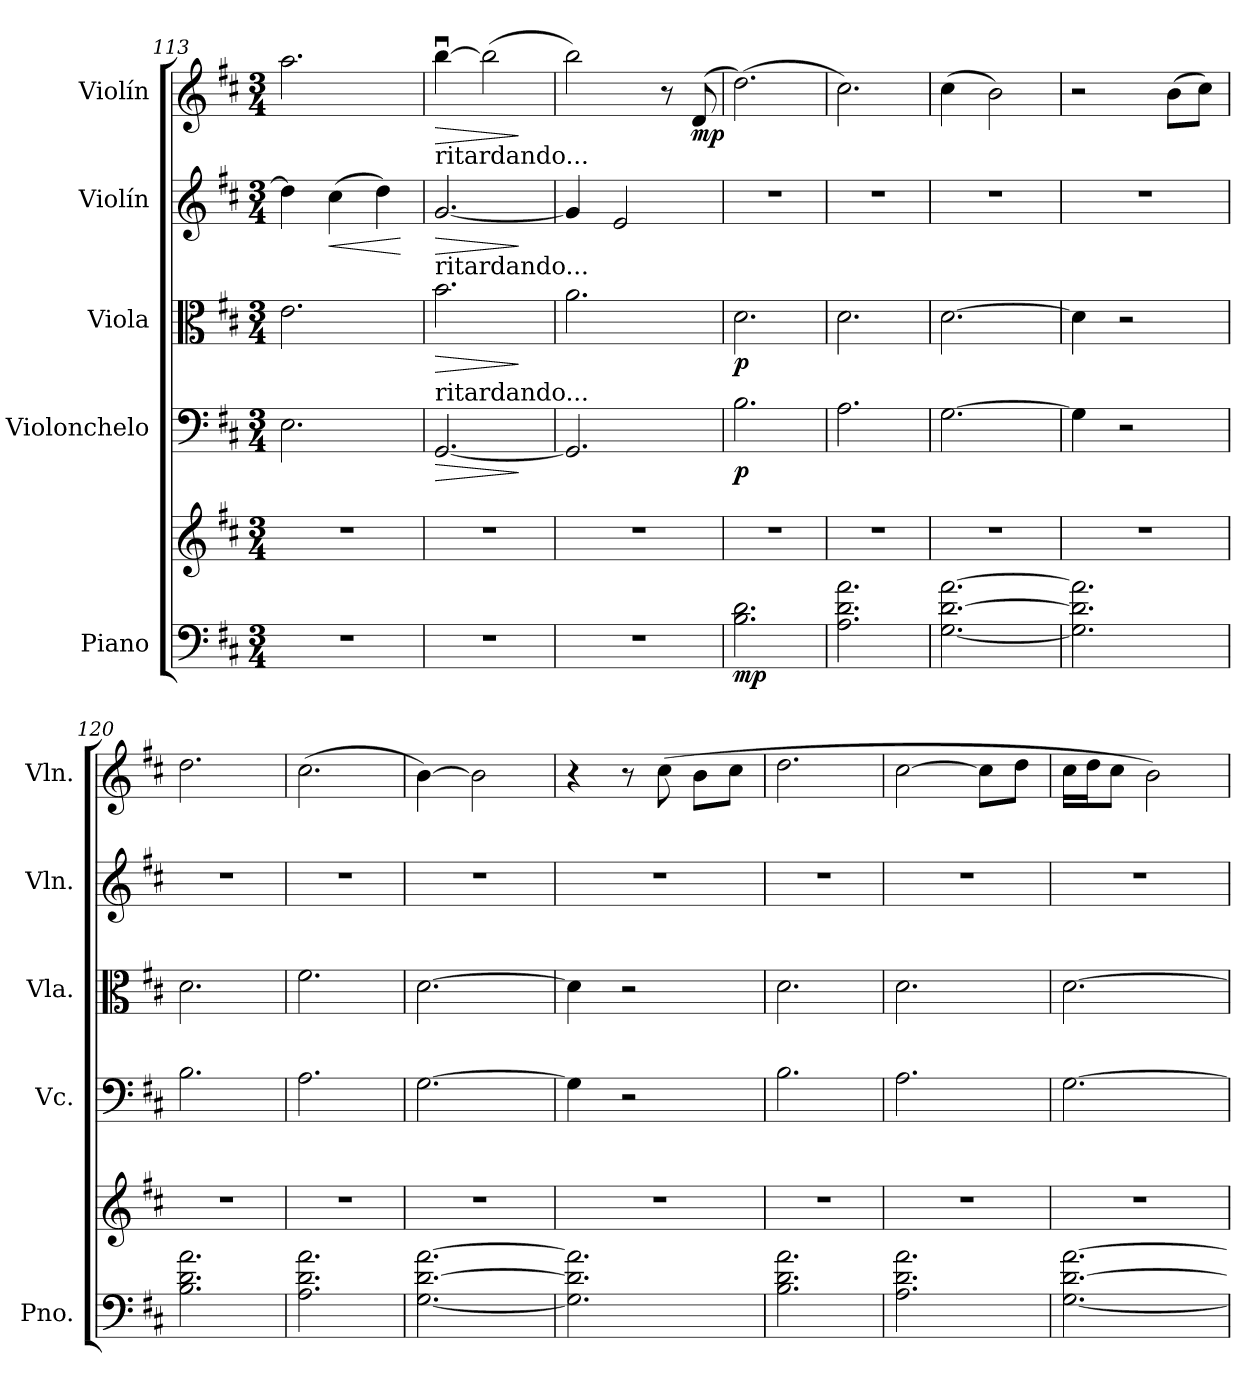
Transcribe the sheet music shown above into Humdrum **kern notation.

**kern	**kern	**dynam	**kern	**dynam	**kern	**dynam	**kern	**dynam	**kern	**dynam
*part5	*part5	*part5	*part4	*part4	*part3	*part3	*part2	*part2	*part1	*part1
*staff6	*staff5	*staff5/6	*staff4	*staff4	*staff3	*staff3	*staff2	*staff2	*staff1	*staff1
*I"Piano	*	*	*I"Violonchelo	*	*I"Viola	*	*I"Violín	*	*I"Violín	*
*I'Pno.	*	*	*I'Vc.	*	*I'Vla.	*	*I'Vln.	*	*I'Vln.	*
*clefF4	*clefG2	*	*clefF4	*	*clefC3	*	*clefG2	*	*clefG2	*
*k[f#c#]	*k[f#c#]	*	*k[f#c#]	*	*k[f#c#]	*	*k[f#c#]	*	*k[f#c#]	*
*M3/4	*M3/4	*	*M3/4	*	*M3/4	*	*M3/4	*	*M3/4	*
=113	=113	=113	=113	=113	=113	=113	=113	=113	=113	=113
2.r	2.r	.	2.E\	.	2.e\	.	4dd\]	.	2.aa\	.
!	!	!	!	!	!	!	!	!LO:HP:b	!	!
.	.	.	.	.	.	.	(4cc#\	<	.	.
.	.	.	.	.	.	.	4dd\)	.	.	.
.	.	.	.	.	.	.	.	[	.	.
=114	=114	=114	=114	=114	=114	=114	=114	=114	=114	=114
!	!	!	!	!	!	!	!	!	!LO:TX:b:t=ritardando...	!
!	!	!	!	!	!LO:TX:a:t=ritardando...	!	!	!	!	!
!	!	!	!LO:TX:a:t=ritardando...	!	!	!	!	!	!	!
!	!	!	!	!LO:HP:b	!	!LO:HP:b	!	!LO:HP:b	!	!LO:HP:b
2.r	2.r	.	[2.GG/	>	2.b\	>	[2.g/	>	[4bbu\	>
.	.	.	.	.	.	.	.	.	(2bb\]	.
.	.	.	.	]	.	]	.	]	.	]
=115	=115	=115	=115	=115	=115	=115	=115	=115	=115	=115
2.r	2.r	.	2.GG/]	.	2.a\	.	4g/]	.	2bb\)	.
.	.	.	.	.	.	.	2e/	.	.	.
.	.	.	.	.	.	.	.	.	8r	.
!	!	!	!	!	!	!	!	!	!	!LO:DY:b
.	.	.	.	.	.	.	.	.	(8d/	mp
!!LO:LB:g=z
=116	=116	=116	=116	=116	=116	=116	=116	=116	=116	=116
!	!	!LO:DY:b=2	!	!LO:DY:b	!	!LO:DY:b	!	!	!	!
2.B\ 2.d\	2.r	mp	2.B\	p	2.d\	p	2.r	.	(2.dd\)	.
=117	=117	=117	=117	=117	=117	=117	=117	=117	=117	=117
2.A\ 2.d\ 2.a\	2.r	.	2.A\	.	2.d\	.	2.r	.	2.cc#\)	.
=118	=118	=118	=118	=118	=118	=118	=118	=118	=118	=118
[2.G\ [2.d\ [2.a\	2.r	.	[2.G\	.	[2.d\	.	2.r	.	(4cc#\	.
.	.	.	.	.	.	.	.	.	2b\)	.
=119	=119	=119	=119	=119	=119	=119	=119	=119	=119	=119
2.G\] 2.d\] 2.a\]	2.r	.	4G\]	.	4d\]	.	2.r	.	2r	.
.	.	.	2r	.	2r	.	.	.	.	.
.	.	.	.	.	.	.	.	.	(8b\L	.
.	.	.	.	.	.	.	.	.	8cc#\J)	.
=120	=120	=120	=120	=120	=120	=120	=120	=120	=120	=120
2.B\ 2.d\ 2.a\	2.r	.	2.B\	.	2.d\	.	2.r	.	2.dd\	.
=121	=121	=121	=121	=121	=121	=121	=121	=121	=121	=121
2.A\ 2.d\ 2.a\	2.r	.	2.A\	.	2.f#\	.	2.r	.	(2.cc#\	.
=122	=122	=122	=122	=122	=122	=122	=122	=122	=122	=122
[2.G\ [2.d\ [2.a\	2.r	.	[2.G\	.	[2.d\	.	2.r	.	[4b\)	.
.	.	.	.	.	.	.	.	.	2b\]	.
=123	=123	=123	=123	=123	=123	=123	=123	=123	=123	=123
2.G\] 2.d\] 2.a\]	2.r	.	4G\]	.	4d\]	.	2.r	.	4r	.
.	.	.	2r	.	2r	.	.	.	8r	.
.	.	.	.	.	.	.	.	.	(8cc#\	.
.	.	.	.	.	.	.	.	.	8b\L	.
.	.	.	.	.	.	.	.	.	8cc#\J	.
=124	=124	=124	=124	=124	=124	=124	=124	=124	=124	=124
2.B\ 2.d\ 2.a\	2.r	.	2.B\	.	2.d\	.	2.r	.	2.dd\	.
=125	=125	=125	=125	=125	=125	=125	=125	=125	=125	=125
2.A\ 2.d\ 2.a\	2.r	.	2.A\	.	2.d\	.	2.r	.	[2cc#\	.
.	.	.	.	.	.	.	.	.	8cc#\L]	.
.	.	.	.	.	.	.	.	.	8dd\J	.
=126	=126	=126	=126	=126	=126	=126	=126	=126	=126	=126
[2.G\ [2.d\ [2.a\	2.r	.	[2.G\	.	[2.d\	.	2.r	.	16cc#\LL	.
.	.	.	.	.	.	.	.	.	16dd\J	.
.	.	.	.	.	.	.	.	.	8cc#\J	.
.	.	.	.	.	.	.	.	.	2b\)	.
=	=	=	=	=	=	=	=	=	=	=
*-	*-	*-	*-	*-	*-	*-	*-	*-	*-	*-
